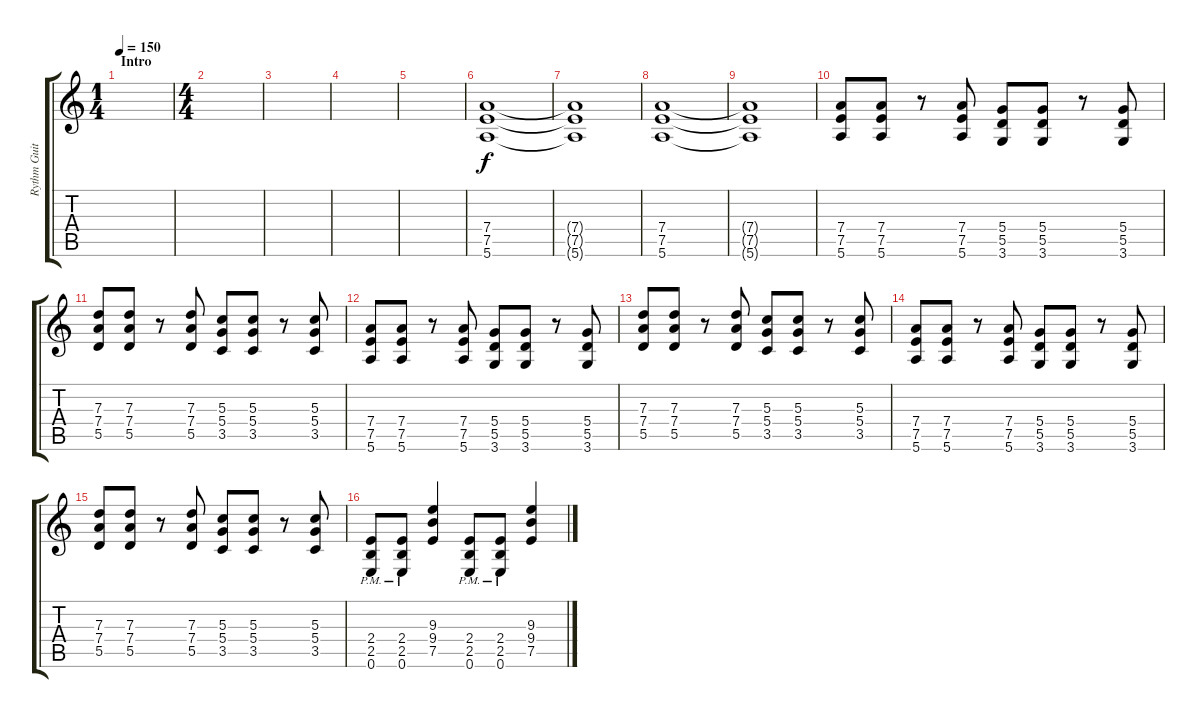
\track ("Rythm Guitar" "Rythm Guit") {instrument distortionguitar}
\staff {score tabs}
\tuning (E4 B3 G3 D3 A2 E2) {hide}
\ts (1 4)
\section ("" "Intro")
\tempo 150
\clef g2
\ks c
|
\ts (4 4)
|
|
|
|
(7.4 7.5 5.6).1 |
(7.4{t} 7.5{t} 5.6{t}).1 |
(7.4 7.5 5.6).1 |
(7.4{t} 7.5{t} 5.6{t}).1 |
(7.4 7.5 5.6).8 (7.4 7.5 5.6).8 r.8 (7.4 7.5 5.6).8 (5.4 5.5 3.6).8 (5.4 5.5 3.6).8 r.8 (5.4 5.5 3.6).8 |
(7.3 7.4 5.5).8 (7.3 7.4 5.5).8 r.8 (7.3 7.4 5.5).8 (5.3 5.4 3.5).8 (5.3 5.4 3.5).8 r.8 (5.3 5.4 3.5).8 |
(7.4 7.5 5.6).8 (7.4 7.5 5.6).8 r.8 (7.4 7.5 5.6).8 (5.4 5.5 3.6).8 (5.4 5.5 3.6).8 r.8 (5.4 5.5 3.6).8 |
(7.3 7.4 5.5).8 (7.3 7.4 5.5).8 r.8 (7.3 7.4 5.5).8 (5.3 5.4 3.5).8 (5.3 5.4 3.5).8 r.8 (5.3 5.4 3.5).8 |
(7.4 7.5 5.6).8 (7.4 7.5 5.6).8 r.8 (7.4 7.5 5.6).8 (5.4 5.5 3.6).8 (5.4 5.5 3.6).8 r.8 (5.4 5.5 3.6).8 |
(7.3 7.4 5.5).8 (7.3 7.4 5.5).8 r.8 (7.3 7.4 5.5).8 (5.3 5.4 3.5).8 (5.3 5.4 3.5).8 r.8 (5.3 5.4 3.5).8 |
(2.4{pm} 2.5{pm} 0.6{pm}).8 (2.4{pm} 2.5{pm} 0.6{pm}).8 (9.3 9.4 7.5).4 (2.4{pm} 2.5{pm} 0.6{pm}).8 (2.4{pm} 2.5{pm} 0.6{pm}).8 (9.3 9.4 7.5).4
